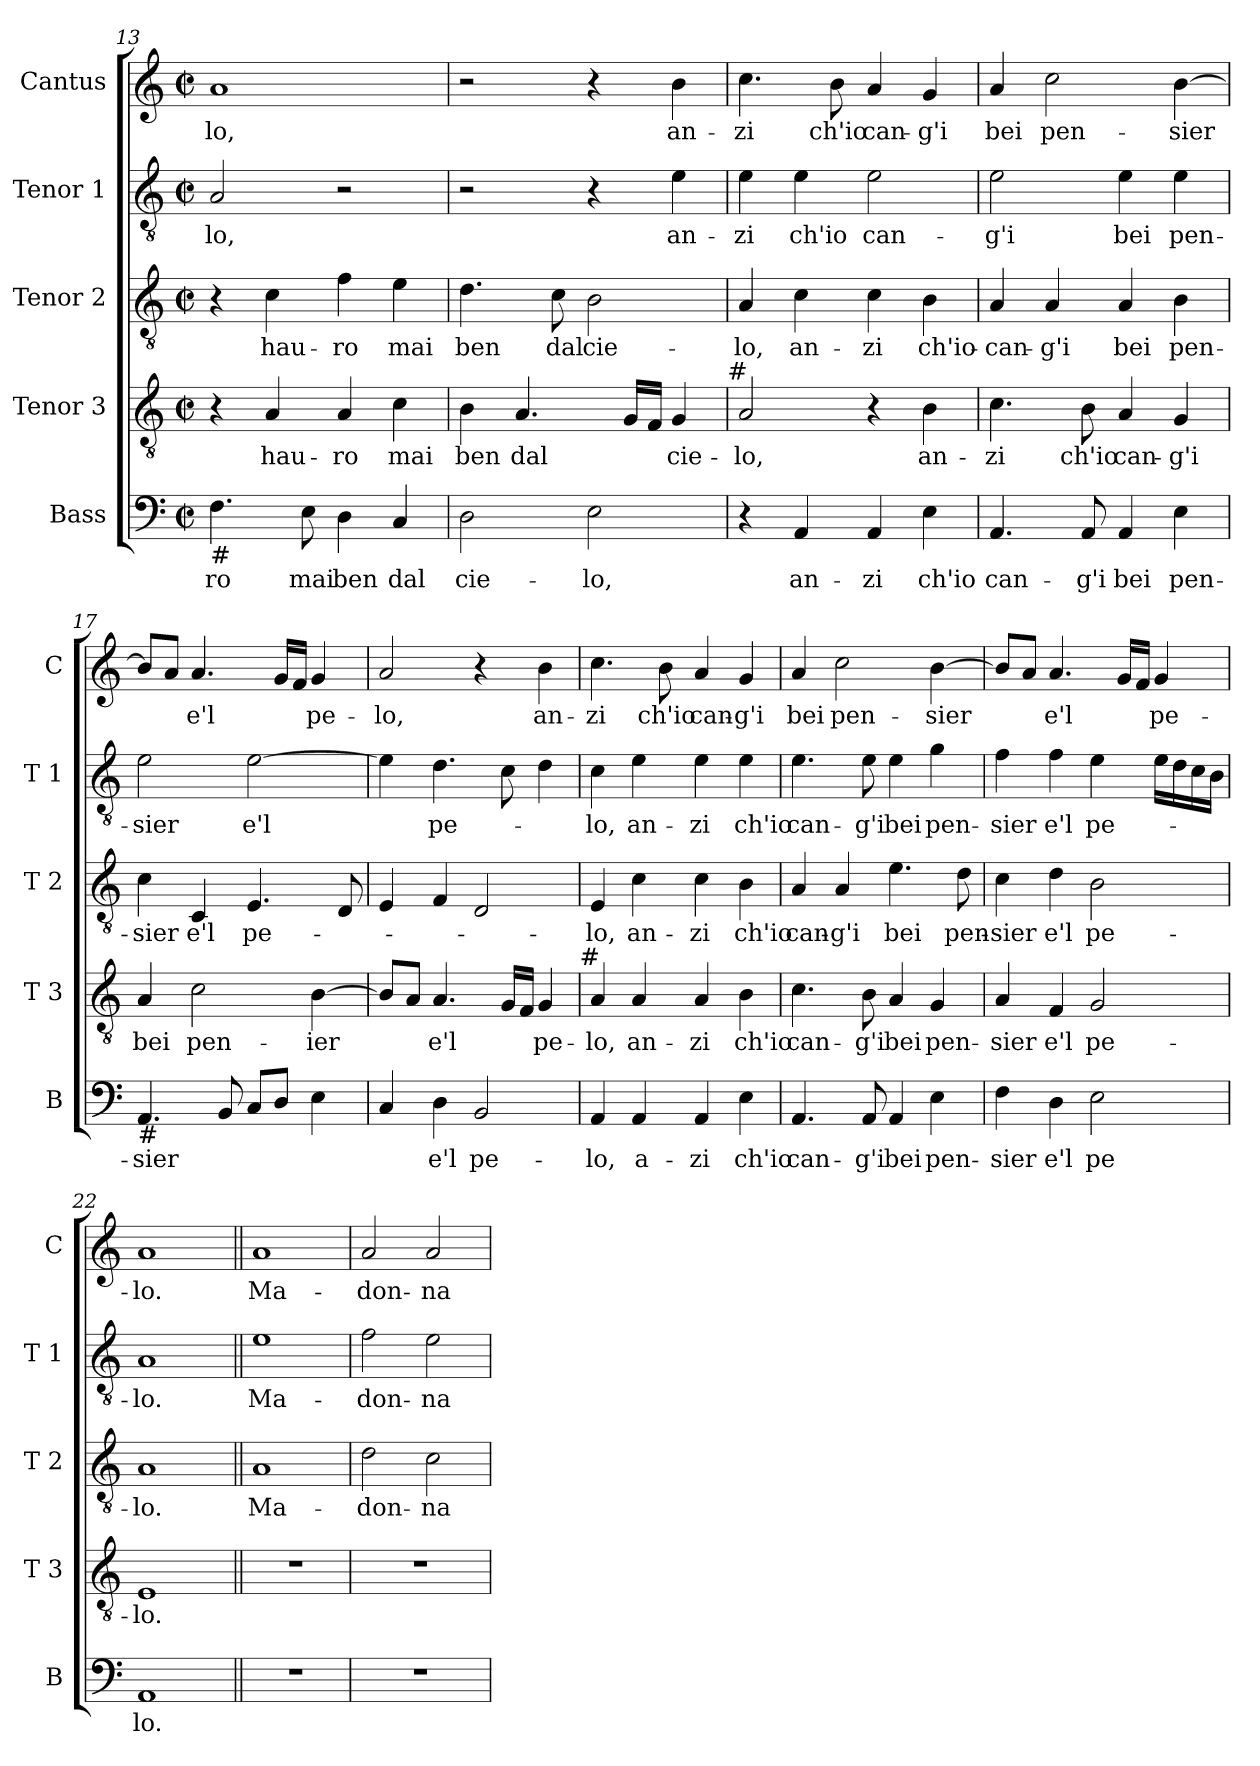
**kern	**text	**kern	**text	**kern	**text	**kern	**text	**kern	**text
*part5	*part5	*part4	*part4	*part3	*part3	*part2	*part2	*part1	*part1
*staff5	*staff5	*staff4	*staff4	*staff3	*staff3	*staff2	*staff2	*staff1	*staff1
*I"Bass	*	*I"Tenor 3	*	*I"Tenor 2	*	*I"Tenor 1	*	*I"Cantus	*
*I'B	*	*I'T 3	*	*I'T 2	*	*I'T 1	*	*I'C	*
*clefF4	*	*clefGv2	*	*clefGv2	*	*clefGv2	*	*clefG2	*
*k[]	*	*k[]	*	*k[]	*	*k[]	*	*k[]	*
*C:	*	*C:	*	*C:	*	*C:	*	*C:	*
*M2/2	*	*M2/2	*	*M2/2	*	*M2/2	*	*M2/2	*
*met(c|)	*	*met(c|)	*	*met(c|)	*	*met(c|)	*	*met(c|)	*
=13	=13	=13	=13	=13	=13	=13	=13	=13	=13
!LO:TX:b:t=#	!	!	!	!	!	!	!	!	!
4.F\	-ro	4r	.	4r	.	2A/	-lo,	1a	-lo,
.	.	4A/	hau-	4c\	hau-	.	.	.	.
8E\	mai	.	.	.	.	.	.	.	.
4D\	ben	4A/	-ro	4f\	-ro	2r	.	.	.
4C/	dal	4c\	mai	4e\	mai	.	.	.	.
=14	=14	=14	=14	=14	=14	=14	=14	=14	=14
2D\	cie-	4B\	ben	4.d\	ben	2r	.	2r	.
.	.	4.A/	dal	.	.	.	.	.	.
.	.	.	.	8c\	dal	.	.	.	.
2E\	-lo,	.	.	2B\	cie-	4r	.	4r	.
.	.	16G/LL	.	.	.	.	.	.	.
.	.	16F/JJ	.	.	.	.	.	.	.
.	.	4G/	cie-	.	.	4e\	an-	4b\	an-
!	!	!LO:TX:a:t=#	!	!	!	!	!	!	!
=15	=15	=15	=15	=15	=15	=15	=15	=15	=15
4r	.	2A/	-lo,	4A/	-lo,	4e\	-zi	4.cc\	-zi
4AA/	an-	.	.	4c\	an-	4e\	ch'io	.	.
.	.	.	.	.	.	.	.	8b\	ch'io
4AA/	-zi	4r	.	4c\	-zi	2e\	can-	4a/	can-
4E\	ch'io	4B\	an-	4B\	ch'io-	.	.	4g/	-g'i
!!LO:LB:g=z
=16	=16	=16	=16	=16	=16	=16	=16	=16	=16
4.AA/	can-	4.c\	-zi	4A/	-can-	2e\	-g'i	4a/	bei
.	.	.	.	4A/	-g'i	.	.	2cc\	pen-
8AA/	-g'i	8B\	ch'io	.	.	.	.	.	.
4AA/	bei	4A/	can-	4A/	bei	4e\	bei	.	.
4E\	pen-	4G/	-g'i	4B\	pen-	4e\	pen-	[4b\	-sier
=17	=17	=17	=17	=17	=17	=17	=17	=17	=17
!LO:TX:b:t=#	!	!	!	!	!	!	!	!	!
4.AA/	-sier	4A/	bei	4c\	-sier	2e\	-sier	8b/L]	.
.	.	.	.	.	.	.	.	8a/J	.
.	.	2c\	pen-	4C/	e'l	.	.	4.a/	e'l
8BB/	.	.	.	.	.	.	.	.	.
8C/L	.	.	.	4.E/	pe-	[2e\	e'l	.	.
8D/J	.	.	.	.	.	.	.	16g/LL	.
.	.	.	.	.	.	.	.	16f/JJ	.
4E\	.	[4B\	-ier	.	.	.	.	4g/	pe-
.	.	.	.	8D/	.	.	.	.	.
=18	=18	=18	=18	=18	=18	=18	=18	=18	=18
4C/	.	8B/L]	.	4E/	.	4e\]	.	2a/	-lo,
.	.	8A/J	.	.	.	.	.	.	.
4D\	e'l	4.A/	e'l	4F/	.	4.d\	pe-	.	.
2BB/	pe-	.	.	2D/	.	.	.	4r	.
.	.	16G/LL	.	.	.	8c\	.	.	.
.	.	16F/JJ	.	.	.	.	.	.	.
.	.	4G/	pe-	.	.	4d\	.	4b\	an-
!	!	!LO:TX:a:t=#	!	!	!	!	!	!	!
=19	=19	=19	=19	=19	=19	=19	=19	=19	=19
4AA/	-lo,	4A/	-lo,	4E/	-lo,	4c\	-lo,	4.cc\	-zi
4AA/	a-	4A/	an-	4c\	an-	4e\	an-	.	.
.	.	.	.	.	.	.	.	8b\	ch'io
4AA/	-zi	4A/	-zi	4c\	-zi	4e\	-zi	4a/	can-
4E\	ch'io	4B\	ch'io	4B\	ch'io	4e\	ch'io	4g/	-g'i
=20	=20	=20	=20	=20	=20	=20	=20	=20	=20
4.AA/	can-	4.c\	can-	4A/	can-	4.e\	can-	4a/	bei
.	.	.	.	4A/	-g'i	.	.	2cc\	pen-
8AA/	-g'i	8B\	-g'i	.	.	8e\	-g'i	.	.
4AA/	bei	4A/	bei	4.e\	bei	4e\	bei	.	.
4E\	pen-	4G/	pen-	.	.	4g\	pen-	[4b\	-sier
.	.	.	.	8d\	pen-	.	.	.	.
!!LO:LB:g=z
=21	=21	=21	=21	=21	=21	=21	=21	=21	=21
4F\	-sier	4A/	-sier	4c\	-sier	4f\	-sier	8b/L]	.
.	.	.	.	.	.	.	.	8a/J	.
4D\	e'l	4F/	e'l	4d\	e'l	4f\	e'l	4.a/	e'l
2E\	pe	2G/	pe-	2B\	pe-	4e\	pe-	.	.
.	.	.	.	.	.	.	.	16g/LL	.
.	.	.	.	.	.	.	.	16f/JJ	.
.	.	.	.	.	.	16e\LL	.	4g/	pe-
.	.	.	.	.	.	16d\	.	.	.
.	.	.	.	.	.	16c\	.	.	.
.	.	.	.	.	.	16B\JJ	.	.	.
=22	=22	=22	=22	=22	=22	=22	=22	=22	=22
1AA	lo.	1E	-lo.	1A	-lo.	1A	-lo.	1a	-lo.
=23||	=23||	=23||	=23||	=23||	=23||	=23||	=23||	=23||	=23||
1r	.	1r	.	1A	Ma-	1e	Ma-	1a	Ma-
=24	=24	=24	=24	=24	=24	=24	=24	=24	=24
1r	.	1r	.	2d\	-don-	2f\	-don-	2a/	-don-
.	.	.	.	2c\	-na	2e\	-na	2a/	-na
=	=	=	=	=	=	=	=	=	=
*-	*-	*-	*-	*-	*-	*-	*-	*-	*-
